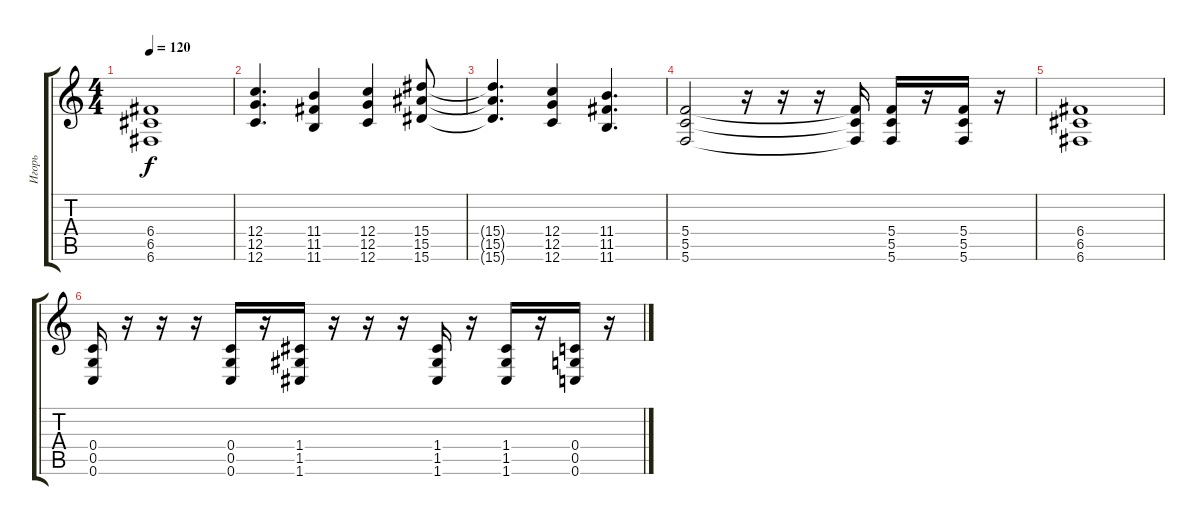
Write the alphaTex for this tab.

\track ("Игорь" "Игорь") {instrument distortionguitar}
\staff {score tabs}
\tuning (D4 A3 F3 C3 G2 C2) {hide}
\ts (4 4)
\tempo 120
\clef g2
\ks c
(6.4 6.5 6.6).1{dy f} |
(12.4 12.5 12.6).4{d} (11.4 11.5 11.6).4 (12.4 12.5 12.6).4 (15.4 15.5 15.6).8 |
(15.4{t} 15.5{t} 15.6{t}).4{d} (12.4 12.5 12.6).4 (11.4 11.5 11.6).4{d} |
(5.4 5.5 5.6).2 r.16 r.16 r.16 (5.4{t} 5.5{t} 5.6{t}).16 (5.4 5.5 5.6).16 r.16 (5.4 5.5 5.6).16 r.16 |
(6.4 6.5 6.6).1 |
(0.4 0.5 0.6).16 r.16 r.16 r.16 (0.4 0.5 0.6).16 r.16 (1.4 1.5 1.6).16 r.16 r.16 r.16 (1.4 1.5 1.6).16 r.16 (1.4 1.5 1.6).16 r.16 (0.4 0.5 0.6).16 r.16
